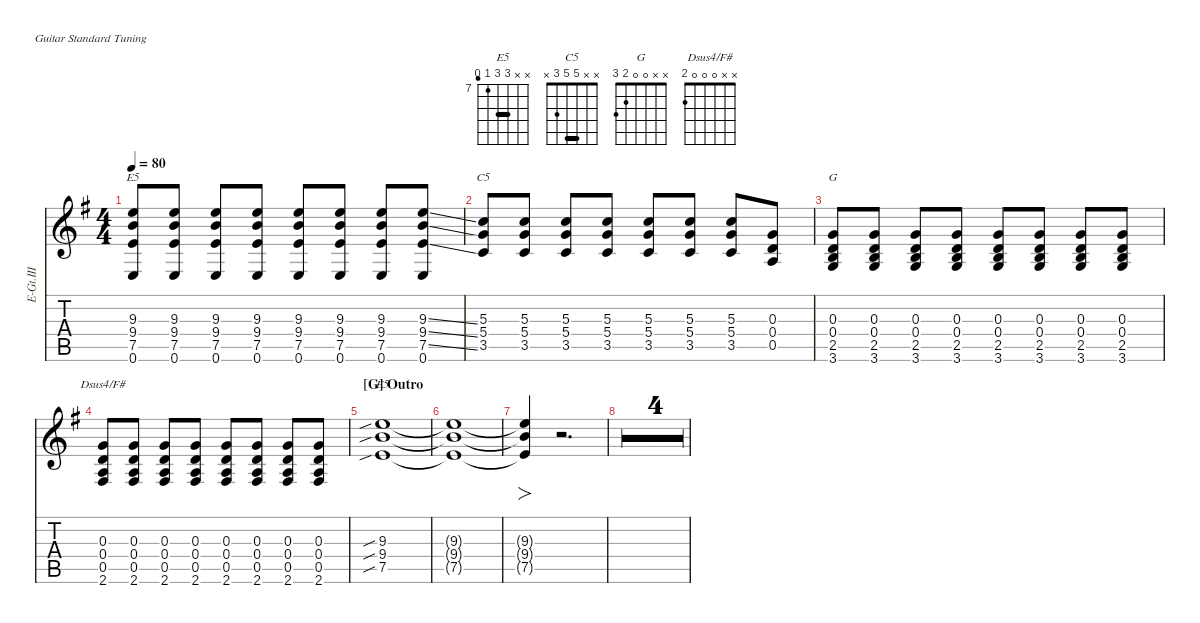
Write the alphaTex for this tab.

\hideDynamics
\bracketExtendMode nobrackets
\otherSystemsTrackNameOrientation horizontal
\track ("E.Guitar III (Right)" "E-Gt.III") {defaultSystemsLayout 4 multiBarRest instrument overdrivenguitar}
\staff {score tabs}
\tuning (E4 B3 G3 D3 A2 E2)
\chord ("E5" x x 9 9 7 6) {firstfret 7 barre 9}
\chord ("C5" x x 5 5 3 x) {barre 5}
\chord ("G" x x 0 0 2 3)
\chord ("Dsus4/F#" x x 0 0 0 2)
\ts (4 4)
\tempo 80
\clef g2
\ks g
(0.6{acc forcenatural} 7.5{acc forcenatural} 9.4{acc forcenatural} 9.3{acc forcenatural}).8{ch "E5" dy mp beam Up} (0.6{acc forcenatural} 7.5{acc forcenatural} 9.4{acc forcenatural} 9.3{acc forcenatural}).8{beam Up} (0.6{acc forcenatural} 7.5{acc forcenatural} 9.4{acc forcenatural} 9.3{acc forcenatural}).8{beam Up} (0.6{acc forcenatural} 7.5{acc forcenatural} 9.4{acc forcenatural} 9.3{acc forcenatural}).8{beam Up} (0.6{acc forcenatural} 7.5{acc forcenatural} 9.4{acc forcenatural} 9.3{acc forcenatural}).8{beam Up} (0.6{acc forcenatural} 7.5{acc forcenatural} 9.4{acc forcenatural} 9.3{acc forcenatural}).8{beam Up} (0.6{acc forcenatural} 7.5{acc forcenatural} 9.4{acc forcenatural} 9.3{acc forcenatural}).8{beam Up} (0.6{acc forcenatural} 7.5{ss acc forcenatural} 9.4{ss acc forcenatural} 9.3{ss acc forcenatural}).8{beam Up} |
(3.5{acc forcenatural} 5.4{acc forcenatural} 5.3{acc forcenatural}).8{ch "C5" beam Up} (3.5{acc forcenatural} 5.4{acc forcenatural} 5.3{acc forcenatural}).8{beam Up} (3.5{acc forcenatural} 5.4{acc forcenatural} 5.3{acc forcenatural}).8{beam Up} (3.5{acc forcenatural} 5.4{acc forcenatural} 5.3{acc forcenatural}).8{beam Up} (3.5{acc forcenatural} 5.4{acc forcenatural} 5.3{acc forcenatural}).8{beam Up} (3.5{acc forcenatural} 5.4{acc forcenatural} 5.3{acc forcenatural}).8{beam Up} (3.5{acc forcenatural} 5.4{acc forcenatural} 5.3{acc forcenatural}).8{beam Up} (0.5{acc forcenatural} 0.4{acc forcenatural} 0.3{acc forcenatural}).8{beam Up} |
(3.6{acc forcenatural} 2.5{acc forcenatural} 0.4{acc forcenatural} 0.3{acc forcenatural}).8{ch "G" beam Up} (3.6{acc forcenatural} 2.5{acc forcenatural} 0.4{acc forcenatural} 0.3{acc forcenatural}).8{beam Up} (3.6{acc forcenatural} 2.5{acc forcenatural} 0.4{acc forcenatural} 0.3{acc forcenatural}).8{beam Up} (3.6{acc forcenatural} 2.5{acc forcenatural} 0.4{acc forcenatural} 0.3{acc forcenatural}).8{beam Up} (3.6{acc forcenatural} 2.5{acc forcenatural} 0.4{acc forcenatural} 0.3{acc forcenatural}).8{beam Up} (3.6{acc forcenatural} 2.5{acc forcenatural} 0.4{acc forcenatural} 0.3{acc forcenatural}).8{beam Up} (3.6{acc forcenatural} 2.5{acc forcenatural} 0.4{acc forcenatural} 0.3{acc forcenatural}).8{beam Up} (3.6{acc forcenatural} 2.5{acc forcenatural} 0.4{acc forcenatural} 0.3{acc forcenatural}).8{beam Up} |
(2.6{acc #} 0.5{acc forcenatural} 0.4{acc forcenatural} 0.3{acc forcenatural}).8{ch "Dsus4/F#" beam Up} (2.6{acc #} 0.5{acc forcenatural} 0.4{acc forcenatural} 0.3{acc forcenatural}).8{beam Up} (2.6{acc #} 0.5{acc forcenatural} 0.4{acc forcenatural} 0.3{acc forcenatural}).8{beam Up} (2.6{acc #} 0.5{acc forcenatural} 0.4{acc forcenatural} 0.3{acc forcenatural}).8{beam Up} (2.6{acc #} 0.5{acc forcenatural} 0.4{acc forcenatural} 0.3{acc forcenatural}).8{beam Up} (2.6{acc #} 0.5{acc forcenatural} 0.4{acc forcenatural} 0.3{acc forcenatural}).8{beam Up} (2.6{acc #} 0.5{acc forcenatural} 0.4{acc forcenatural} 0.3{acc forcenatural}).8{beam Up} (2.6{acc #} 0.5{acc forcenatural} 0.4{acc forcenatural} 0.3{acc forcenatural}).8{beam Up} |
\section ("G" "Outro")
(7.5{sib acc forcenatural} 9.4{sib acc forcenatural} 9.3{sib acc forcenatural}).1{ch "E5" dy mf beam Up} |
(9.3{t acc forcenatural} 9.4{t acc forcenatural} 7.5{t acc forcenatural}).1{beam Up} |
(7.5{t acc forcenatural} 9.4{t acc forcenatural} 9.3{t acc forcenatural}).4{fo beam Up} r.2{d beam Up} |
r.1{beam Down} |
r.1{beam Down} |
r.1{beam Down} |
r.1{beam Down}
